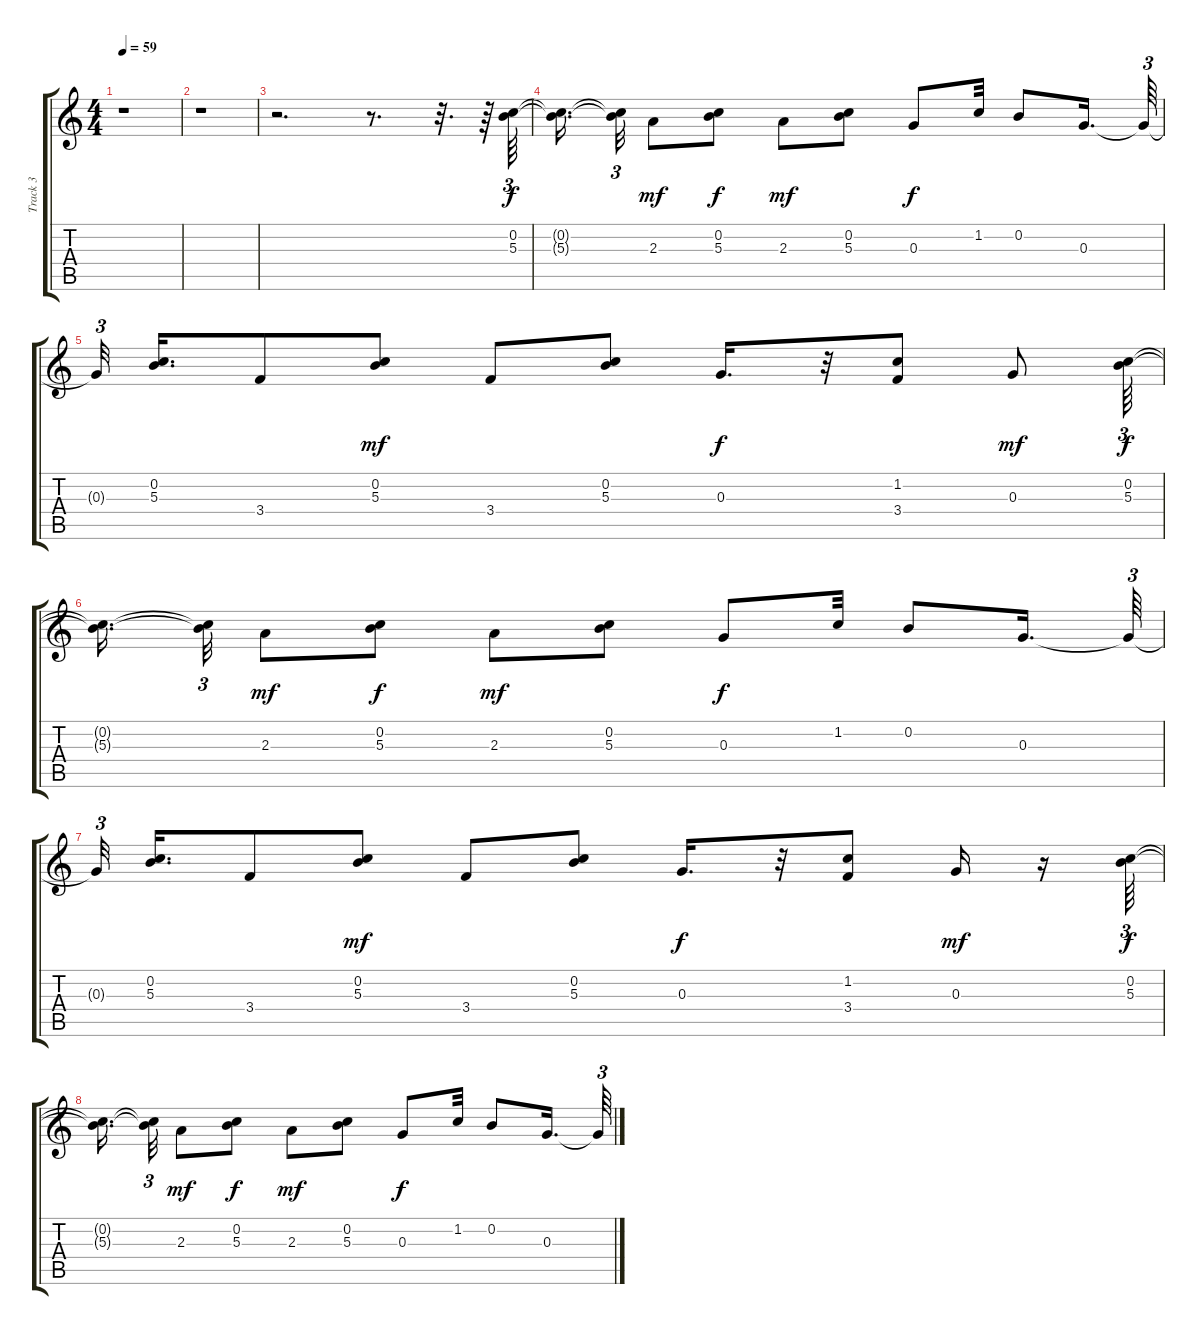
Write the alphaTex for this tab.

\track ("Track 3" "Track 3") {instrument acousticguitarsteel}
\staff {score tabs}
\tuning (E4 B3 G3 D3 A2 E2) {hide}
\ts (4 4)
\tempo 59
\clef g2
\ks c
r.1{dy f} |
r.1 |
r.2{d} r.8{d} r.32{d} r.64 (0.2 5.3).64{tu (3 2)} |
(0.2{t} 5.3{t}).16{d} (0.2{t} 5.3{t}).32{tu (3 2)} 2.3.8{dy mf} (0.2 5.3).8{dy f} 2.3.8{dy mf} (0.2 5.3).8 0.3.8{dy f} 1.2.32 0.2.8 0.3.16{d} 0.3{t}.64{tu (3 2)} |
0.3{t}.32{tu (3 2)} (0.2 5.3).16{d} 3.4.8 (0.2 5.3).8{dy mf} 3.4.8 (0.2 5.3).8 0.3.16{d dy f} r.32 (1.2 3.4).8 0.3.8{dy mf} (0.2 5.3).64{tu (3 2) dy f} |
(0.2{t} 5.3{t}).16{d} (0.2{t} 5.3{t}).32{tu (3 2)} 2.3.8{dy mf} (0.2 5.3).8{dy f} 2.3.8{dy mf} (0.2 5.3).8 0.3.8{dy f} 1.2.32 0.2.8 0.3.16{d} 0.3{t}.64{tu (3 2)} |
0.3{t}.32{tu (3 2)} (0.2 5.3).16{d} 3.4.8 (0.2 5.3).8{dy mf} 3.4.8 (0.2 5.3).8 0.3.16{d dy f} r.32 (1.2 3.4).8 0.3.16{dy mf} r.16 (0.2 5.3).64{tu (3 2) dy f} |
(0.2{t} 5.3{t}).16{d} (0.2{t} 5.3{t}).32{tu (3 2)} 2.3.8{dy mf} (0.2 5.3).8{dy f} 2.3.8{dy mf} (0.2 5.3).8 0.3.8{dy f} 1.2.32 0.2.8 0.3.16{d} 0.3{t}.64{tu (3 2)}
